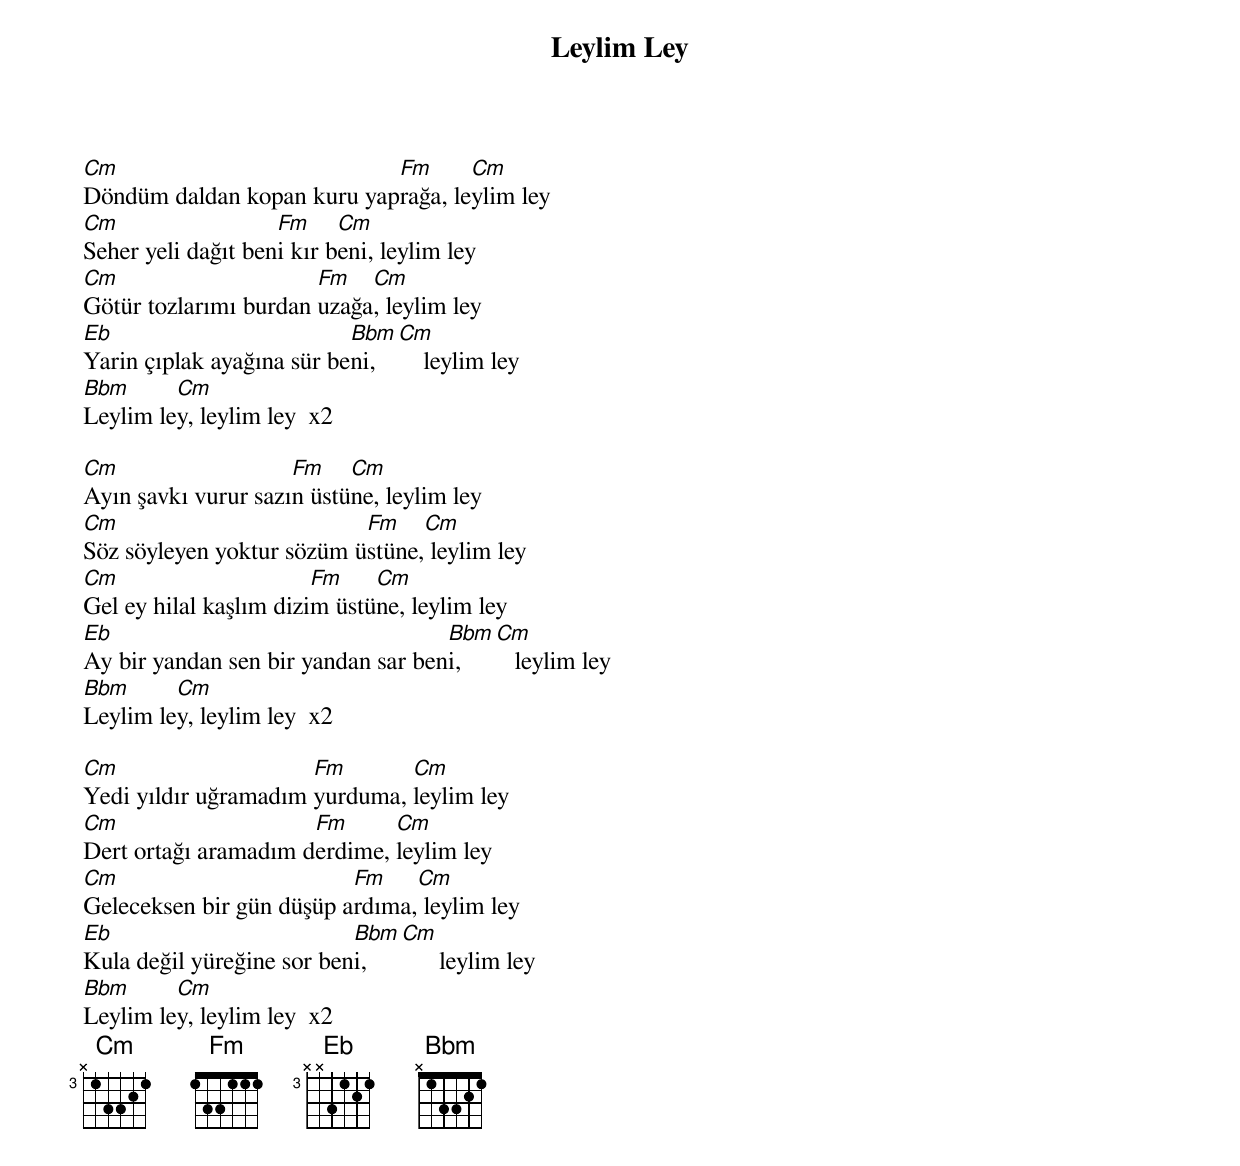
{title: Leylim Ley}
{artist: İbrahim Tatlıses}

Cm                          Fm      Cm
Döndüm daldan kopan kuru yaprağa, leylim ley
Cm                  Fm     Cm
Seher yeli dağıt beni kır beni, leylim ley
Cm                     Fm   Cm
Götür tozlarımı burdan uzağa, leylim ley
Eb                         Bbm Cm
Yarin çıplak ayağına sür beni,     leylim ley
Bbm      Cm
Leylim ley, leylim ley  x2

Cm                   Fm    Cm
Ayın şavkı vurur sazın üstüne, leylim ley
Cm                         Fm    Cm
Söz söyleyen yoktur sözüm üstüne, leylim ley
Cm                      Fm    Cm
Gel ey hilal kaşlım dizim üstüne, leylim ley
Eb                                  Bbm Cm
Ay bir yandan sen bir yandan sar beni,     leylim ley
Bbm      Cm
Leylim ley, leylim ley  x2

Cm                    Fm       Cm
Yedi yıldır uğramadım yurduma, leylim ley
Cm                    Fm      Cm
Dert ortağı aramadım derdime, leylim ley
Cm                        Fm    Cm
Geleceksen bir gün düşüp ardıma, leylim ley
Eb                         Bbm Cm
Kula değil yüreğine sor beni,        leylim ley
Bbm      Cm
Leylim ley, leylim ley  x2
